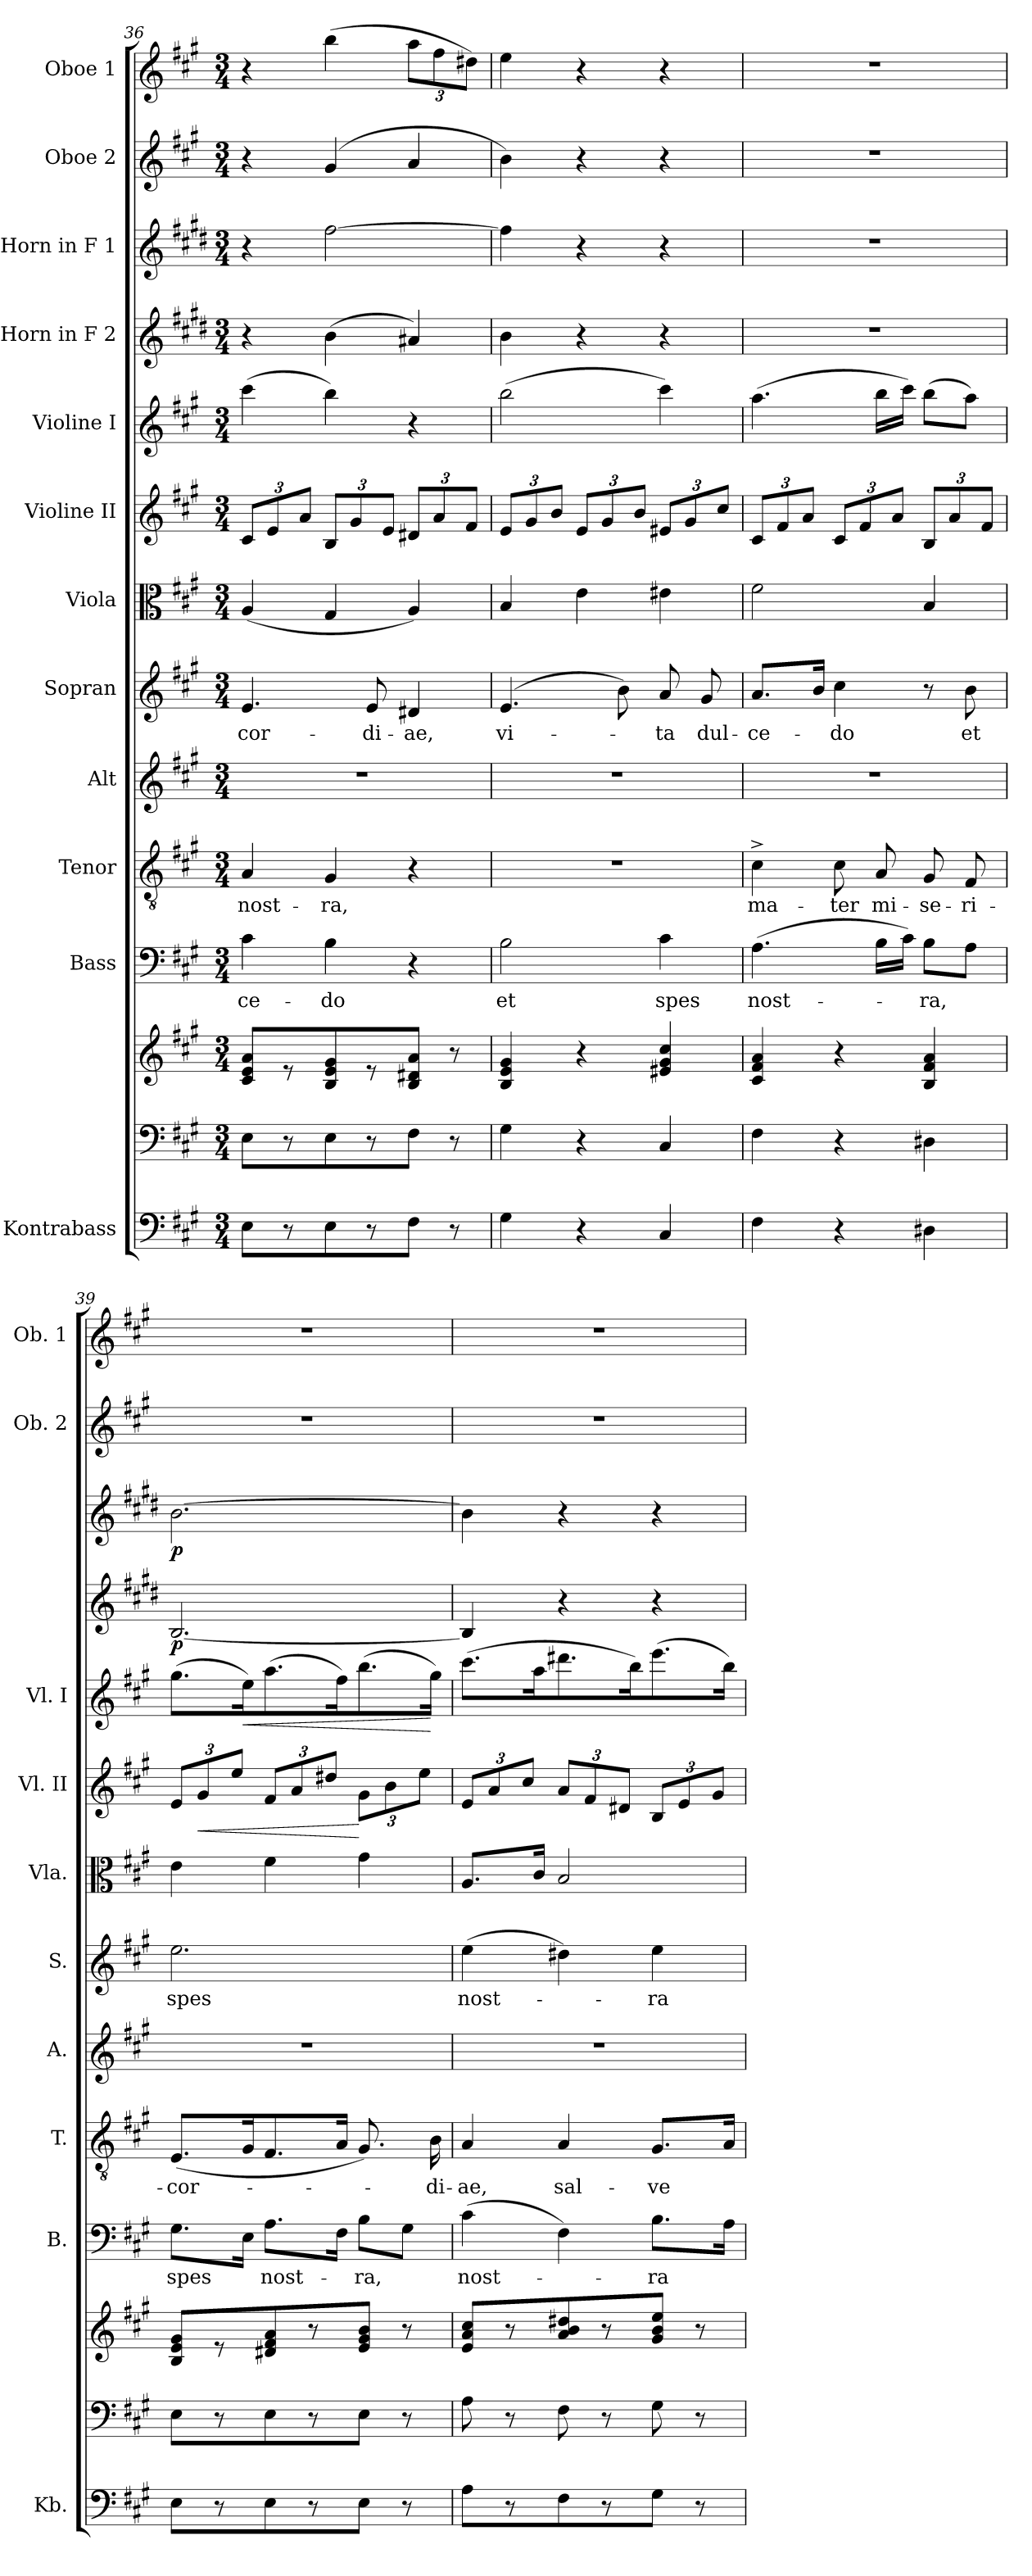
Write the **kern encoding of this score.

**kern	**kern	**kern	**kern	**text	**kern	**text	**kern	**kern	**text	**kern	**kern	**dynam	**kern	**dynam	**kern	**dynam	**kern	**dynam	**kern	**kern
*part13	*part12	*part12	*part11	*part11	*part10	*part10	*part9	*part8	*part8	*part7	*part6	*part6	*part5	*part5	*part4	*part4	*part3	*part3	*part2	*part1
*staff14	*staff13	*staff12	*staff11	*staff11	*staff10	*staff10	*staff9	*staff8	*staff8	*staff7	*staff6	*staff6	*staff5	*staff5	*staff4	*staff4	*staff3	*staff3	*staff2	*staff1
*I"Kontrabass	*	*	*I"Bass	*	*I"Tenor	*	*I"Alt	*I"Sopran	*	*I"Viola	*I"Violine II	*	*I"Violine I	*	*I"Horn in F 2	*	*I"Horn in F 1	*	*I"Oboe 2	*I"Oboe 1
*I'Kb.	*	*	*I'B.	*	*I'T.	*	*I'A.	*I'S.	*	*I'Vla.	*I'Vl. II	*	*I'Vl. I	*	*	*	*	*	*I'Ob. 2	*I'Ob. 1
!!LO:PB:g=z
*clefF4	*clefF4	*clefG2	*clefF4	*	*clefGv2	*	*clefG2	*clefG2	*	*clefC3	*clefG2	*	*clefG2	*	*clefG2	*	*clefG2	*	*clefG2	*clefG2
*ITrd7c12	*	*	*	*	*	*	*	*	*	*	*	*	*	*	*ITrd4c7	*	*ITrd4c7	*	*	*
*k[f#c#g#]	*k[f#c#g#]	*k[f#c#g#]	*k[f#c#g#]	*	*k[f#c#g#]	*	*k[f#c#g#]	*k[f#c#g#]	*	*k[f#c#g#]	*k[f#c#g#]	*	*k[f#c#g#]	*	*k[f#c#g#]	*	*k[f#c#g#]	*	*k[f#c#g#]	*k[f#c#g#]
*A:	*A:	*A:	*A:	*	*A:	*	*A:	*A:	*	*A:	*A:	*	*A:	*	*A:	*	*A:	*	*A:	*A:
*M3/4	*M3/4	*M3/4	*M3/4	*	*M3/4	*	*M3/4	*M3/4	*	*M3/4	*M3/4	*	*M3/4	*	*M3/4	*	*M3/4	*	*M3/4	*M3/4
=36	=36	=36	=36	=36	=36	=36	=36	=36	=36	=36	=36	=36	=36	=36	=36	=36	=36	=36	=36	=36
!	!	!	!	!LO:LY:b	!	!LO:LY:b	!	!	!LO:LY:b	!	!	!	!	!	!	!	!	!	!	!
8EE\L	8E\L	8c#/ 8e/ 8a/L	4c#\	-ce-	4A/	nost-	2.r	4.e/	-cor-	(<4A/	12c#/L	.	(>4ccc#\	.	4r	.	4r	.	4r	4r
.	.	.	.	.	.	.	.	.	.	.	12e/	.	.	.	.	.	.	.	.	.
8r	8r	8r	.	.	.	.	.	.	.	.	.	.	.	.	.	.	.	.	.	.
.	.	.	.	.	.	.	.	.	.	.	12a/J	.	.	.	.	.	.	.	.	.
!	!	!	!	!LO:LY:b	!	!LO:LY:b	!	!	!	!	!	!	!	!	!	!	!	!	!	!
8EE\	8E\	8B/ 8e/ 8g#/	4B\	-do	4G#/	-ra,	.	.	.	4G#/	12B/L	.	4bb\)	.	(>4e\	.	[2b\	.	(4g#/	(>4bb\
.	.	.	.	.	.	.	.	.	.	.	12g#/	.	.	.	.	.	.	.	.	.
!	!	!	!	!	!	!	!	!	!LO:LY:b	!	!	!	!	!	!	!	!	!	!	!
8r	8r	8r	.	.	.	.	.	8e/	-di-	.	.	.	.	.	.	.	.	.	.	.
.	.	.	.	.	.	.	.	.	.	.	12e/J	.	.	.	.	.	.	.	.	.
!	!	!	!	!	!	!	!	!	!LO:LY:b	!	!	!	!	!	!	!	!	!	!	!
8FF#\J	8F#\J	8B/ 8d#X/ 8a/J	4r	.	4r	.	.	4d#X/	-ae,	4A/)	12d#X/L	.	4r	.	4d#X/)	.	.	.	4a/	12aa\L
.	.	.	.	.	.	.	.	.	.	.	12a/	.	.	.	.	.	.	.	.	12ff#\
8r	8r	8r	.	.	.	.	.	.	.	.	.	.	.	.	.	.	.	.	.	.
.	.	.	.	.	.	.	.	.	.	.	12f#/J	.	.	.	.	.	.	.	.	12dd#X\J)
=37	=37	=37	=37	=37	=37	=37	=37	=37	=37	=37	=37	=37	=37	=37	=37	=37	=37	=37	=37	=37
!	!	!	!	!LO:LY:b	!	!	!	!	!LO:LY:b	!	!	!	!	!	!	!	!	!	!	!
4GG#\	4G#\	4B/ 4e/ 4g#/	2B\	et	2.r	.	2.r	(4.e/	vi-	4B/	12e/L	.	(>2bb\	.	4e\	.	4b\]	.	4b\)	4ee\
.	.	.	.	.	.	.	.	.	.	.	12g#/	.	.	.	.	.	.	.	.	.
.	.	.	.	.	.	.	.	.	.	.	12b/J	.	.	.	.	.	.	.	.	.
4r	4r	4r	.	.	.	.	.	.	.	4e\	12e/L	.	.	.	4r	.	4r	.	4r	4r
.	.	.	.	.	.	.	.	.	.	.	12g#/	.	.	.	.	.	.	.	.	.
.	.	.	.	.	.	.	.	8b\)	.	.	.	.	.	.	.	.	.	.	.	.
.	.	.	.	.	.	.	.	.	.	.	12b/J	.	.	.	.	.	.	.	.	.
!	!	!	!	!LO:LY:b	!	!	!	!	!LO:LY:b	!	!	!	!	!	!	!	!	!	!	!
4CC#/	4C#/	4e#X/ 4g#/ 4cc#/	4c#\	spes	.	.	.	8a/	-ta	4e#X\	12e#X/L	.	4ccc#\)	.	4r	.	4r	.	4r	4r
.	.	.	.	.	.	.	.	.	.	.	12g#/	.	.	.	.	.	.	.	.	.
!	!	!	!	!	!	!	!	!	!LO:LY:b	!	!	!	!	!	!	!	!	!	!	!
.	.	.	.	.	.	.	.	8g#/	dul-	.	.	.	.	.	.	.	.	.	.	.
.	.	.	.	.	.	.	.	.	.	.	12cc#/J	.	.	.	.	.	.	.	.	.
=38	=38	=38	=38	=38	=38	=38	=38	=38	=38	=38	=38	=38	=38	=38	=38	=38	=38	=38	=38	=38
!	!	!	!	!LO:LY:b	!	!LO:LY:b	!	!	!LO:LY:b	!	!	!	!	!	!	!	!	!	!	!
4FF#\	4F#\	4c#/ 4f#/ 4a/	(>4.A\	nost-	4c#^>\	ma-	2.r	8.a/L	-ce-	2f#\	12c#/L	.	(>4.aa\	.	2.r	.	2.r	.	2.r	2.r
.	.	.	.	.	.	.	.	.	.	.	12f#/	.	.	.	.	.	.	.	.	.
.	.	.	.	.	.	.	.	.	.	.	12a/J	.	.	.	.	.	.	.	.	.
.	.	.	.	.	.	.	.	16b/Jk	.	.	.	.	.	.	.	.	.	.	.	.
!	!	!	!	!	!	!LO:LY:b	!	!	!LO:LY:b	!	!	!	!	!	!	!	!	!	!	!
4r	4r	4r	.	.	8c#\	-ter	.	4cc#\	-do	.	12c#/L	.	.	.	.	.	.	.	.	.
.	.	.	.	.	.	.	.	.	.	.	12f#/	.	.	.	.	.	.	.	.	.
!	!	!	!	!	!	!LO:LY:b	!	!	!	!	!	!	!	!	!	!	!	!	!	!
.	.	.	16B\LL	.	8A/	mi-	.	.	.	.	.	.	16bb\LL	.	.	.	.	.	.	.
.	.	.	.	.	.	.	.	.	.	.	12a/J	.	.	.	.	.	.	.	.	.
.	.	.	16c#\JJ)	.	.	.	.	.	.	.	.	.	16ccc#\JJ)	.	.	.	.	.	.	.
!	!	!	!	!LO:LY:b	!	!LO:LY:b	!	!	!	!	!	!	!	!	!	!	!	!	!	!
4DD#X\	4D#X\	4B/ 4f#/ 4a/	8B\L	-ra,	8G#/	-se-	.	8r	.	4B/	12B/L	.	(>8bb\L	.	.	.	.	.	.	.
.	.	.	.	.	.	.	.	.	.	.	12a/	.	.	.	.	.	.	.	.	.
!	!	!	!	!	!	!LO:LY:b	!	!	!LO:LY:b	!	!	!	!	!	!	!	!	!	!	!
.	.	.	8A\J	.	8F#/	-ri-	.	8b\	et	.	.	.	8aa\J)	.	.	.	.	.	.	.
.	.	.	.	.	.	.	.	.	.	.	12f#/J	.	.	.	.	.	.	.	.	.
=39	=39	=39	=39	=39	=39	=39	=39	=39	=39	=39	=39	=39	=39	=39	=39	=39	=39	=39	=39	=39
!	!	!	!	!LO:LY:b	!	!LO:LY:b	!	!	!LO:LY:b	!	!	!	!	!	!	!LO:DY:b	!	!LO:DY:b	!	!
8EE\L	8E\L	8B/ 8e/ 8g#/L	8.G#\L	spes	(<8.E/L	-cor-	2.r	2.ee\	spes	4e\	12e/L	.	(>8.gg#\L	.	[2.E/	p	[2.e\	p	2.r	2.r
!	!	!	!	!	!	!	!	!	!	!	!	!LO:HP:b	!	!	!	!	!	!	!	!
.	.	.	.	.	.	.	.	.	.	.	12g#/	<	.	.	.	.	.	.	.	.
8r	8r	8r	.	.	.	.	.	.	.	.	.	.	.	.	.	.	.	.	.	.
.	.	.	.	.	.	.	.	.	.	.	12ee/J	.	.	.	.	.	.	.	.	.
!	!	!	!	!	!	!	!	!	!	!	!	!	!	!LO:HP:b	!	!	!	!	!	!
.	.	.	16E\Jk	.	16G#/k	.	.	.	.	.	.	.	16ee\k)	<	.	.	.	.	.	.
!	!	!	!	!LO:LY:b	!	!	!	!	!	!	!	!	!	!	!	!	!	!	!	!
8EE\	8E\	8d#X/ 8f#/ 8a/	8.A\L	nost-	8.F#/	.	.	.	.	4f#\	12f#/L	.	(>8.aa\	.	.	.	.	.	.	.
.	.	.	.	.	.	.	.	.	.	.	12a/	.	.	.	.	.	.	.	.	.
8r	8r	8r	.	.	.	.	.	.	.	.	.	.	.	.	.	.	.	.	.	.
.	.	.	.	.	.	.	.	.	.	.	12dd#X/J	.	.	.	.	.	.	.	.	.
.	.	.	16F#\Jk	.	16A/Jk	.	.	.	.	.	.	.	16ff#\k)	.	.	.	.	.	.	.
!	!	!	!	!LO:LY:b	!	!	!	!	!	!	!	!	!	!	!	!	!	!	!	!
8EE\J	8E\J	8e/ 8g#/ 8b/J	8B\L	-ra,	8.G#/)	.	.	.	.	4g#\	12g#\L	[	(>8.bb\	.	.	.	.	.	.	.
.	.	.	.	.	.	.	.	.	.	.	12b\	.	.	.	.	.	.	.	.	.
8r	8r	8r	8G#\J	.	.	.	.	.	.	.	.	.	.	.	.	.	.	.	.	.
.	.	.	.	.	.	.	.	.	.	.	12ee\J	.	.	.	.	.	.	.	.	.
!	!	!	!	!	!	!LO:LY:b	!	!	!	!	!	!	!	!	!	!	!	!	!	!
.	.	.	.	.	16B\	-di-	.	.	.	.	.	.	16gg#\Jk)	[	.	.	.	.	.	.
=40	=40	=40	=40	=40	=40	=40	=40	=40	=40	=40	=40	=40	=40	=40	=40	=40	=40	=40	=40	=40
!	!	!	!	!LO:LY:b	!	!LO:LY:b	!	!	!LO:LY:b	!	!	!	!	!	!	!	!	!	!	!
8AA\L	8A\	8e/ 8a/ 8cc#/L	(>4c#\	nost-	4A/	-ae,	2.r	(>4ee\	nost-	8.A/L	12e/L	.	(>8.ccc#\L	.	4E/]	.	4e\]	.	2.r	2.r
.	.	.	.	.	.	.	.	.	.	.	12a/	.	.	.	.	.	.	.	.	.
8r	8r	8r	.	.	.	.	.	.	.	.	.	.	.	.	.	.	.	.	.	.
.	.	.	.	.	.	.	.	.	.	.	12cc#/J	.	.	.	.	.	.	.	.	.
.	.	.	.	.	.	.	.	.	.	16c#/Jk	.	.	16aa\k	.	.	.	.	.	.	.
!	!	!	!	!	!	!LO:LY:b	!	!	!	!	!	!	!	!	!	!	!	!	!	!
8FF#\	8F#\	8a/ 8b/ 8dd#X/	4F#\)	.	4A/	sal-	.	4dd#X\)	.	2B/	12a/L	.	8.ddd#X\	.	4r	.	4r	.	.	.
.	.	.	.	.	.	.	.	.	.	.	12f#/	.	.	.	.	.	.	.	.	.
8r	8r	8r	.	.	.	.	.	.	.	.	.	.	.	.	.	.	.	.	.	.
.	.	.	.	.	.	.	.	.	.	.	12d#X/J	.	.	.	.	.	.	.	.	.
.	.	.	.	.	.	.	.	.	.	.	.	.	16bb\k)	.	.	.	.	.	.	.
!	!	!	!	!LO:LY:b	!	!LO:LY:b	!	!	!LO:LY:b	!	!	!	!	!	!	!	!	!	!	!
8GG#\J	8G#\	8g#/ 8b/ 8ee/J	8.B\L	-ra	8.G#/L	-ve	.	4ee\	-ra	.	12B/L	.	(>8.eee\	.	4r	.	4r	.	.	.
.	.	.	.	.	.	.	.	.	.	.	12e/	.	.	.	.	.	.	.	.	.
8r	8r	8r	.	.	.	.	.	.	.	.	.	.	.	.	.	.	.	.	.	.
.	.	.	.	.	.	.	.	.	.	.	12g#/J	.	.	.	.	.	.	.	.	.
.	.	.	16A\Jk	.	16A/Jk	.	.	.	.	.	.	.	16bb\Jk)	.	.	.	.	.	.	.
=	=	=	=	=	=	=	=	=	=	=	=	=	=	=	=	=	=	=	=	=
*-	*-	*-	*-	*-	*-	*-	*-	*-	*-	*-	*-	*-	*-	*-	*-	*-	*-	*-	*-	*-
